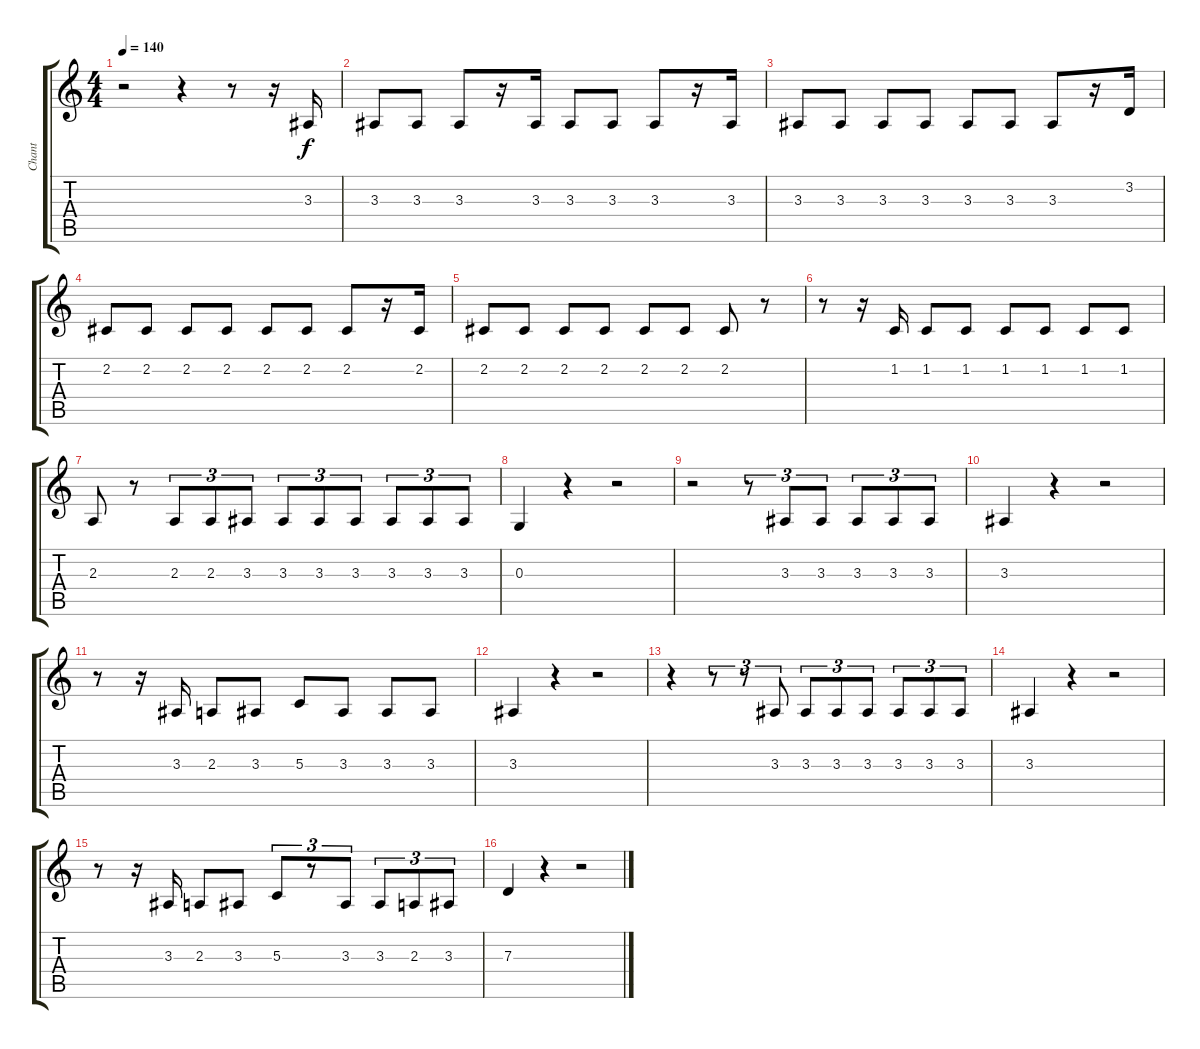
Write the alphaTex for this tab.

\track ("Chant" "Chant") {instrument brightacousticpiano}
\staff {score tabs}
\tuning (E4 B3 G3 D3 A2 E2) {hide}
\ts (4 4)
\tempo 140
\clef g2
\ks c
r.2{dy f} r.4 r.8 r.16 3.3.16 |
3.3.8 3.3.8 3.3.8 r.16 3.3.16 3.3.8 3.3.8 3.3.8 r.16 3.3.16 |
3.3.8 3.3.8 3.3.8 3.3.8 3.3.8 3.3.8 3.3.8 r.16 3.2.16 |
2.2.8 2.2.8 2.2.8 2.2.8 2.2.8 2.2.8 2.2.8 r.16 2.2.16 |
2.2.8 2.2.8 2.2.8 2.2.8 2.2.8 2.2.8 2.2.8 r.8 |
r.8 r.16 1.2.16 1.2.8 1.2.8 1.2.8 1.2.8 1.2.8 1.2.8 |
2.3.8 r.8 2.3.8{tu (3 2)} 2.3.8{tu (3 2)} 3.3.8{tu (3 2)} 3.3.8{tu (3 2)} 3.3.8{tu (3 2)} 3.3.8{tu (3 2)} 3.3.8{tu (3 2)} 3.3.8{tu (3 2)} 3.3.8{tu (3 2)} |
0.3.4 r.4 r.2 |
r.2 r.8{tu (3 2)} 3.3.8{tu (3 2)} 3.3.8{tu (3 2)} 3.3.8{tu (3 2)} 3.3.8{tu (3 2)} 3.3.8{tu (3 2)} |
3.3.4 r.4 r.2 |
r.8 r.16 3.3.16 2.3.8 3.3.8 5.3.8 3.3.8 3.3.8 3.3.8 |
3.3.4 r.4 r.2 |
r.4 r.8{tu (3 2)} r.8{tu (3 2)} 3.3.8{tu (3 2)} 3.3.8{tu (3 2)} 3.3.8{tu (3 2)} 3.3.8{tu (3 2)} 3.3.8{tu (3 2)} 3.3.8{tu (3 2)} 3.3.8{tu (3 2)} |
3.3.4 r.4 r.2 |
r.8 r.16 3.3.16 2.3.8 3.3.8 5.3.8{tu (3 2)} r.8{tu (3 2)} 3.3.8{tu (3 2)} 3.3.8{tu (3 2)} 2.3.8{tu (3 2)} 3.3.8{tu (3 2)} |
7.3.4 r.4 r.2
